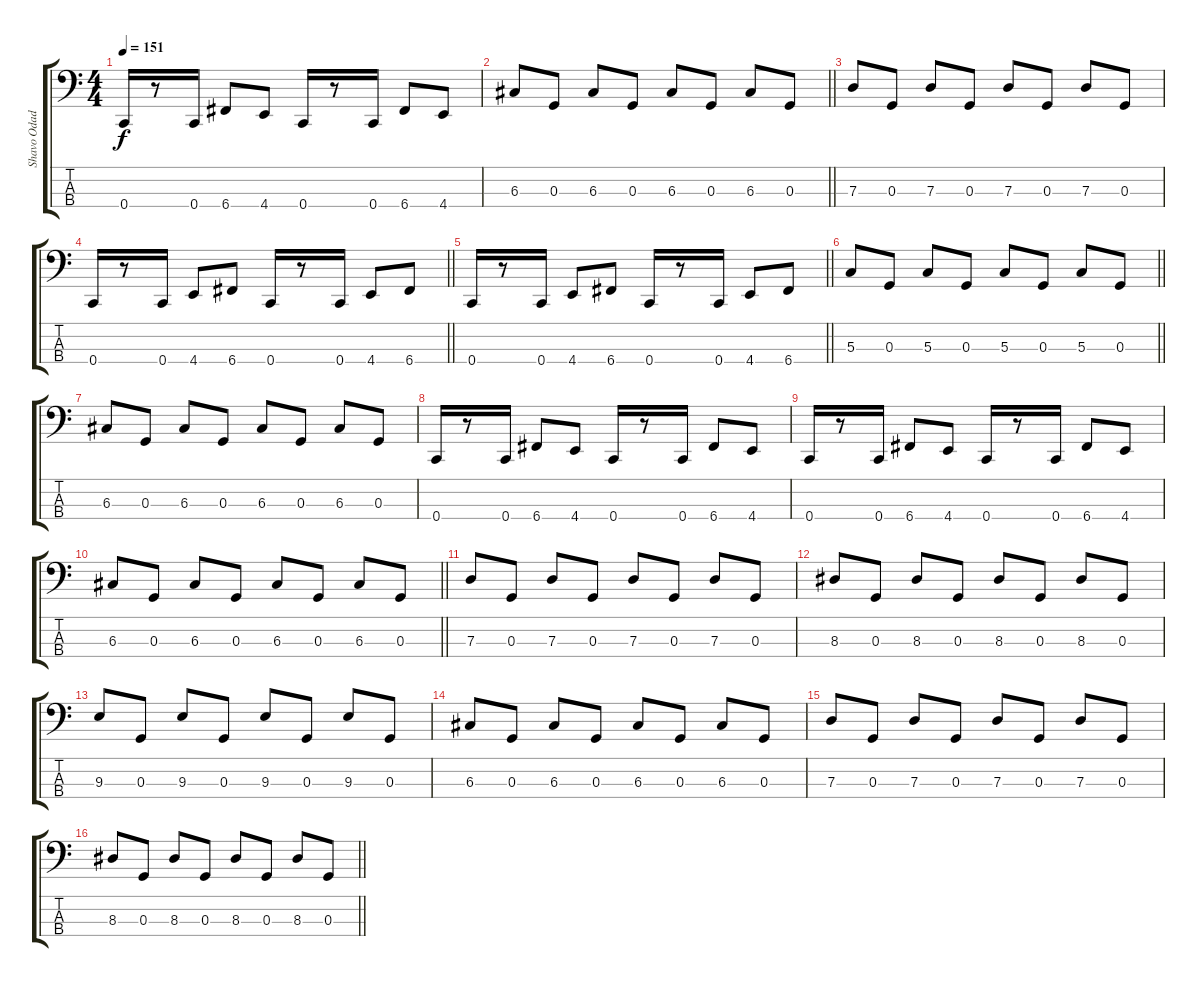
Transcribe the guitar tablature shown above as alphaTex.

\track ("Shavo Odadjian" "Shavo Odad") {instrument electricbasspick}
\staff {score tabs}
\tuning (F2 C2 G1 C1) {hide}
\ts (4 4)
\tempo 151
\clef f4
\ks c
0.4.16{dy f} r.8 0.4.16 6.4.8 4.4.8 0.4.16 r.8 0.4.16 6.4.8 4.4.8 |
\barLineRight lightlight
6.3.8 0.3.8 6.3.8 0.3.8 6.3.8 0.3.8 6.3.8 0.3.8 |
7.3.8 0.3.8 7.3.8 0.3.8 7.3.8 0.3.8 7.3.8 0.3.8 |
\barLineRight lightlight
0.4.16 r.8 0.4.16 4.4.8 6.4.8 0.4.16 r.8 0.4.16 4.4.8 6.4.8 |
\barLineRight lightlight
0.4.16 r.8 0.4.16 4.4.8 6.4.8 0.4.16 r.8 0.4.16 4.4.8 6.4.8 |
\barLineRight lightlight
5.3.8 0.3.8 5.3.8 0.3.8 5.3.8 0.3.8 5.3.8 0.3.8 |
6.3.8 0.3.8 6.3.8 0.3.8 6.3.8 0.3.8 6.3.8 0.3.8 |
0.4.16 r.8 0.4.16 6.4.8 4.4.8 0.4.16 r.8 0.4.16 6.4.8 4.4.8 |
0.4.16 r.8 0.4.16 6.4.8 4.4.8 0.4.16 r.8 0.4.16 6.4.8 4.4.8 |
\barLineRight lightlight
6.3.8 0.3.8 6.3.8 0.3.8 6.3.8 0.3.8 6.3.8 0.3.8 |
7.3.8 0.3.8 7.3.8 0.3.8 7.3.8 0.3.8 7.3.8 0.3.8 |
8.3.8 0.3.8 8.3.8 0.3.8 8.3.8 0.3.8 8.3.8 0.3.8 |
9.3.8 0.3.8 9.3.8 0.3.8 9.3.8 0.3.8 9.3.8 0.3.8 |
6.3.8 0.3.8 6.3.8 0.3.8 6.3.8 0.3.8 6.3.8 0.3.8 |
7.3.8 0.3.8 7.3.8 0.3.8 7.3.8 0.3.8 7.3.8 0.3.8 |
\barLineRight lightlight
8.3.8 0.3.8 8.3.8 0.3.8 8.3.8 0.3.8 8.3.8 0.3.8
